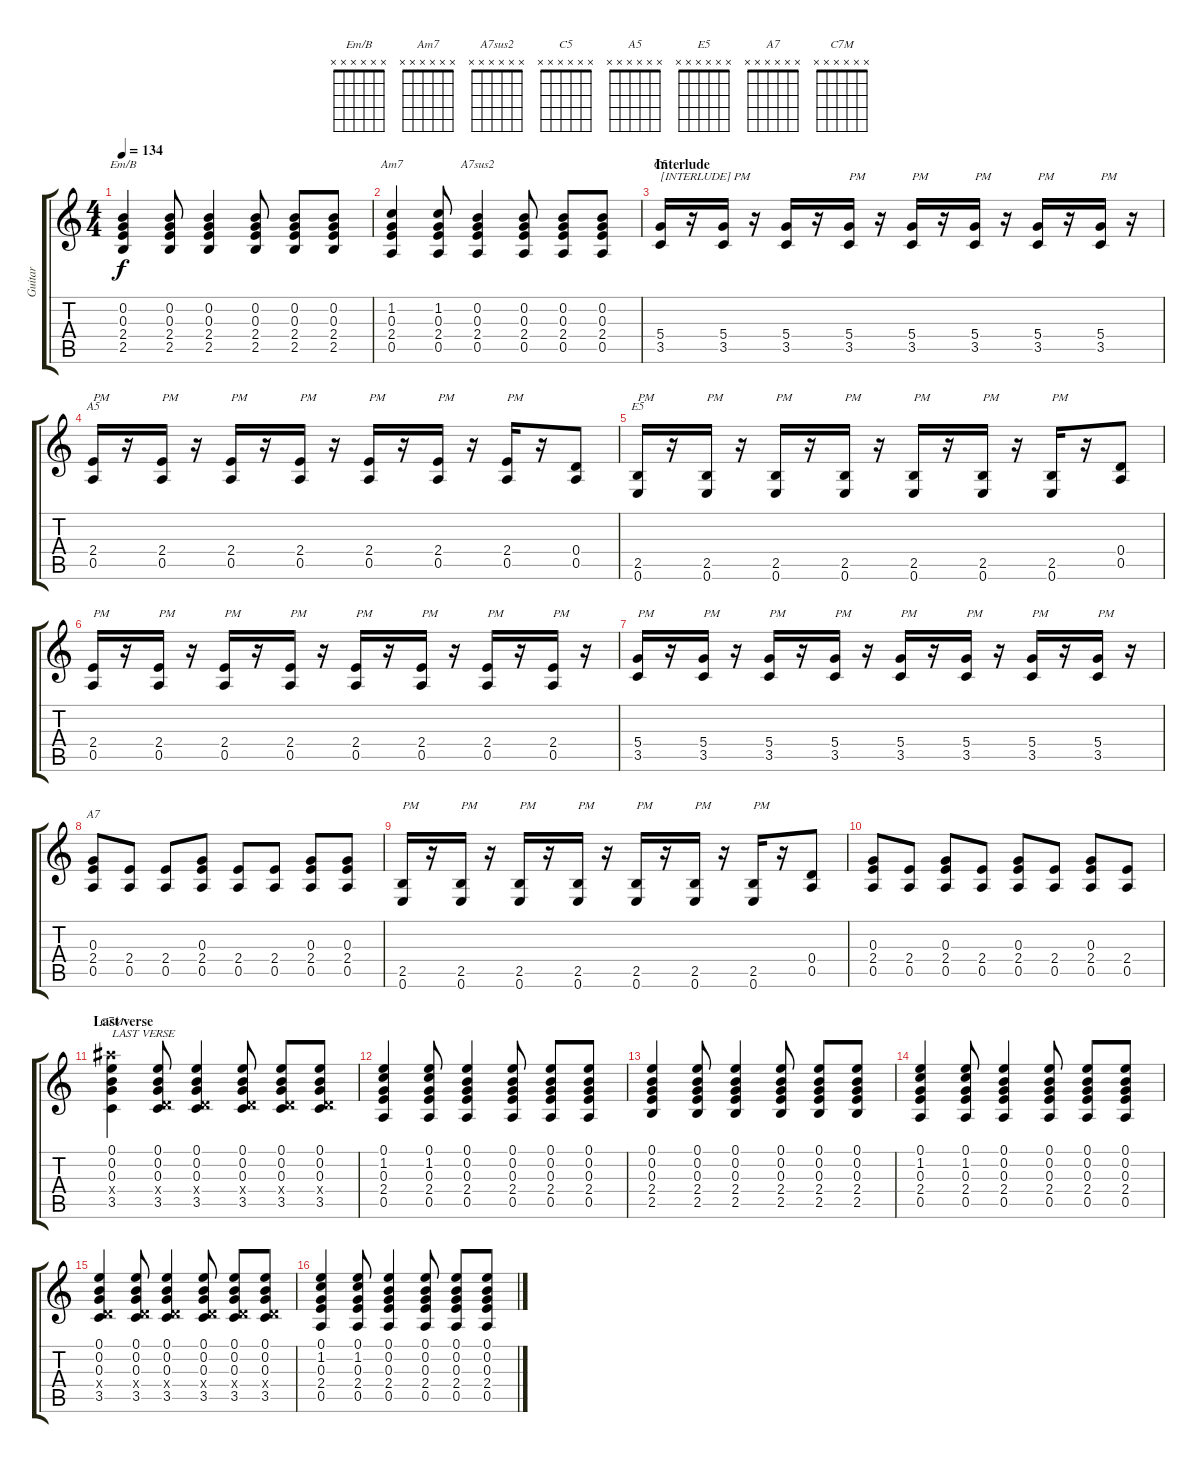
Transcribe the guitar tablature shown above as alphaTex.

\track ("Guitar" "Guitar") {instrument distortionguitar}
\staff {score tabs}
\tuning (E4 B3 G3 D3 A2 E2) {hide}
\chord ("Em/B" x x x x x x) {firstfret 0}
\chord ("Am7" x x x x x x) {firstfret 0}
\chord ("A7sus2" x x x x x x) {firstfret 0}
\chord ("C5" x x x x x x) {firstfret 0}
\chord ("A5" x x x x x x) {firstfret 0}
\chord ("E5" x x x x x x) {firstfret 0}
\chord ("A7" x x x x x x) {firstfret 0}
\chord ("C7M" x x x x x x) {firstfret 0}
\ts (4 4)
\tempo 134
\clef g2
\ks c
(0.2 0.3 2.4 2.5).4{ch "Em/B" dy f} (0.2 0.3 2.4 2.5).8 (0.2 0.3 2.4 2.5).4 (0.2 0.3 2.4 2.5).8 (0.2 0.3 2.4 2.5).8 (0.2 0.3 2.4 2.5).8 |
(1.2 0.3 2.4 0.5).4{ch "Am7"} (1.2 0.3 2.4 0.5).8 (0.2 0.3 2.4 0.5).4{ch "A7sus2"} (0.2 0.3 2.4 0.5).8 (0.2 0.3 2.4 0.5).8 (0.2 0.3 2.4 0.5).8 |
\section ("" "Interlude")
(5.4 3.5).16{ch "C5" txt "[INTERLUDE] PM"} r.16 (5.4 3.5).16 r.16 (5.4 3.5).16 r.16 (5.4 3.5).16{txt "PM"} r.16 (5.4 3.5).16{txt "PM"} r.16 (5.4 3.5).16{txt "PM"} r.16 (5.4 3.5).16{txt "PM"} r.16 (5.4 3.5).16{txt "PM"} r.16 |
(2.4 0.5).16{ch "A5" txt "PM"} r.16 (2.4 0.5).16{txt "PM"} r.16 (2.4 0.5).16{txt "PM"} r.16 (2.4 0.5).16{txt "PM"} r.16 (2.4 0.5).16{txt "PM"} r.16 (2.4 0.5).16{txt "PM"} r.16 (2.4 0.5).16{txt "PM"} r.16 (0.4 0.5).8 |
(2.5 0.6).16{ch "E5" txt "PM"} r.16 (2.5 0.6).16{txt "PM"} r.16 (2.5 0.6).16{txt "PM"} r.16 (2.5 0.6).16{txt "PM"} r.16 (2.5 0.6).16{txt "PM"} r.16 (2.5 0.6).16{txt "PM"} r.16 (2.5 0.6).16{txt "PM"} r.16 (0.4 0.5).8 |
(2.4 0.5).16{txt "PM"} r.16 (2.4 0.5).16{txt "PM"} r.16 (2.4 0.5).16{txt "PM"} r.16 (2.4 0.5).16{txt "PM"} r.16 (2.4 0.5).16{txt "PM"} r.16 (2.4 0.5).16{txt "PM"} r.16 (2.4 0.5).16{txt "PM"} r.16 (2.4 0.5).16{txt "PM"} r.16 |
(5.4 3.5).16{txt "PM"} r.16 (5.4 3.5).16{txt "PM"} r.16 (5.4 3.5).16{txt "PM"} r.16 (5.4 3.5).16{txt "PM"} r.16 (5.4 3.5).16{txt "PM"} r.16 (5.4 3.5).16{txt "PM"} r.16 (5.4 3.5).16{txt "PM"} r.16 (5.4 3.5).16{txt "PM"} r.16 |
(0.3 2.4 0.5).8{ch "A7"} (2.4 0.5).8 (2.4 0.5).8 (0.3 2.4 0.5).8 (2.4 0.5).8 (2.4 0.5).8 (0.3 2.4 0.5).8 (0.3 2.4 0.5).8 |
(2.5 0.6).16{txt "PM"} r.16 (2.5 0.6).16{txt "PM"} r.16 (2.5 0.6).16{txt "PM"} r.16 (2.5 0.6).16{txt "PM"} r.16 (2.5 0.6).16{txt "PM"} r.16 (2.5 0.6).16{txt "PM"} r.16 (2.5 0.6).16{txt "PM"} r.16 (0.4 0.5).8 |
(0.3 2.4 0.5).8 (2.4 0.5).8 (0.3 2.4 0.5).8 (2.4 0.5).8 (0.3 2.4 0.5).8 (2.4 0.5).8 (0.3 2.4 0.5).8 (2.4 0.5).8 |
\section ("" "Last verse")
(0.1 0.2 0.3 20.4{x} 3.5).4{ch "C7M" txt "LAST VERSE"} (0.1 0.2 0.3 0.4{x} 3.5).8 (0.1 0.2 0.3 0.4{x} 3.5).4 (0.1 0.2 0.3 0.4{x} 3.5).8 (0.1 0.2 0.3 0.4{x} 3.5).8 (0.1 0.2 0.3 0.4{x} 3.5).8 |
(0.1 1.2 0.3 2.4 0.5).4 (0.1 1.2 0.3 2.4 0.5).8 (0.1 0.2 0.3 2.4 0.5).4 (0.1 0.2 0.3 2.4 0.5).8 (0.1 0.2 0.3 2.4 0.5).8 (0.1 0.2 0.3 2.4 0.5).8 |
(0.1 0.2 0.3 2.4 2.5).4 (0.1 0.2 0.3 2.4 2.5).8 (0.1 0.2 0.3 2.4 2.5).4 (0.1 0.2 0.3 2.4 2.5).8 (0.1 0.2 0.3 2.4 2.5).8 (0.1 0.2 0.3 2.4 2.5).8 |
(0.1 1.2 0.3 2.4 0.5).4 (0.1 1.2 0.3 2.4 0.5).8 (0.1 0.2 0.3 2.4 0.5).4 (0.1 0.2 0.3 2.4 0.5).8 (0.1 0.2 0.3 2.4 0.5).8 (0.1 0.2 0.3 2.4 0.5).8 |
(0.1 0.2 0.3 0.4{x} 3.5).4 (0.1 0.2 0.3 0.4{x} 3.5).8 (0.1 0.2 0.3 0.4{x} 3.5).4 (0.1 0.2 0.3 0.4{x} 3.5).8 (0.1 0.2 0.3 0.4{x} 3.5).8 (0.1 0.2 0.3 0.4{x} 3.5).8 |
(0.1 1.2 0.3 2.4 0.5).4 (0.1 1.2 0.3 2.4 0.5).8 (0.1 0.2 0.3 2.4 0.5).4 (0.1 0.2 0.3 2.4 0.5).8 (0.1 0.2 0.3 2.4 0.5).8 (0.1 0.2 0.3 2.4 0.5).8
